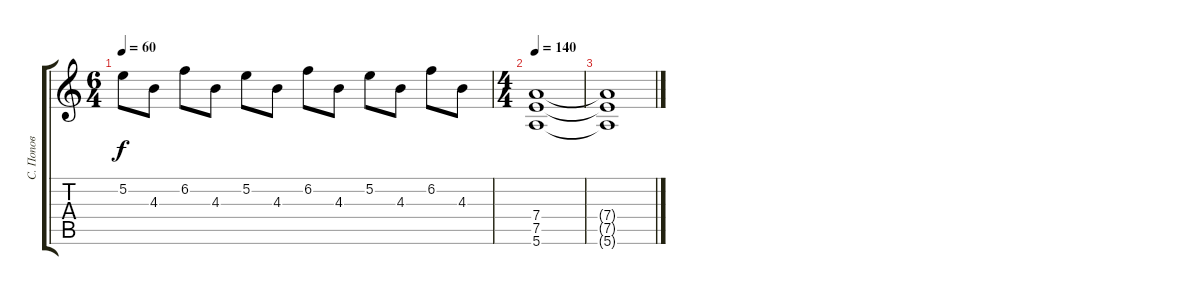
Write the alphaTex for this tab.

\track ("С. Попов" "С. Попов") {instrument distortionguitar}
\staff {score tabs}
\tuning (E4 B3 G3 D3 A2 E2) {hide}
\ts (6 4)
\tempo 60
\clef g2
\ks c
5.2.8{dy f} 4.3.8 6.2.8 4.3.8 5.2.8 4.3.8 6.2.8 4.3.8 5.2.8 4.3.8 6.2.8 4.3.8 |
\ts (4 4)
\tempo 140
(7.4 7.5 5.6).1 |
(7.4{t} 7.5{t} 5.6{t}).1
